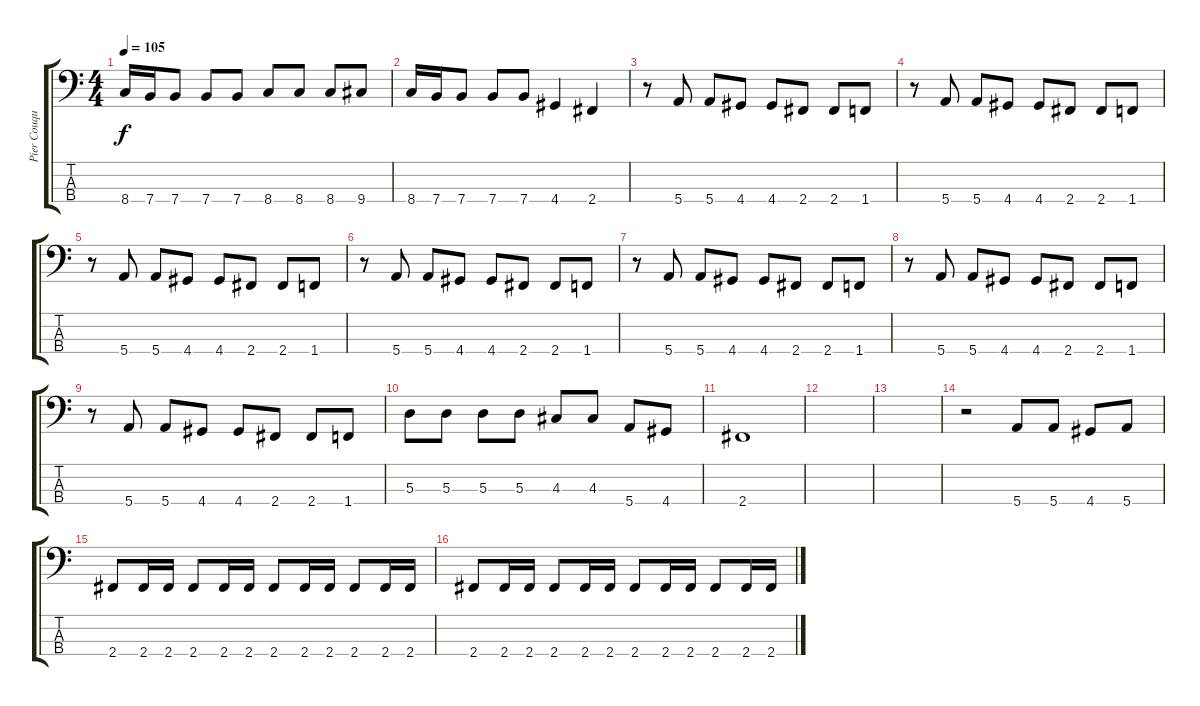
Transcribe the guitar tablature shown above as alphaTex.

\track ("Pier Couquet" "Pier Couqu") {instrument electricbasspick}
\staff {score tabs}
\tuning (G2 D2 A1 E1) {hide}
\ts (4 4)
\tempo 105
\clef f4
\ks c
8.4.16{dy f} 7.4.16 7.4.8 7.4.8 7.4.8 8.4.8 8.4.8 8.4.8 9.4.8 |
8.4.16 7.4.16 7.4.8 7.4.8 7.4.8 4.4.4 2.4.4 |
r.8 5.4.8 5.4.8 4.4.8 4.4.8 2.4.8 2.4.8 1.4.8 |
r.8 5.4.8 5.4.8 4.4.8 4.4.8 2.4.8 2.4.8 1.4.8 |
r.8 5.4.8 5.4.8 4.4.8 4.4.8 2.4.8 2.4.8 1.4.8 |
r.8 5.4.8 5.4.8 4.4.8 4.4.8 2.4.8 2.4.8 1.4.8 |
r.8 5.4.8 5.4.8 4.4.8 4.4.8 2.4.8 2.4.8 1.4.8 |
r.8 5.4.8 5.4.8 4.4.8 4.4.8 2.4.8 2.4.8 1.4.8 |
r.8 5.4.8 5.4.8 4.4.8 4.4.8 2.4.8 2.4.8 1.4.8 |
5.3.8 5.3.8 5.3.8 5.3.8 4.3.8 4.3.8 5.4.8 4.4.8 |
2.4.1 |
|
|
r.2 5.4.8 5.4.8 4.4.8 5.4.8 |
2.4.8 2.4.16 2.4.16 2.4.8 2.4.16 2.4.16 2.4.8 2.4.16 2.4.16 2.4.8 2.4.16 2.4.16 |
2.4.8 2.4.16 2.4.16 2.4.8 2.4.16 2.4.16 2.4.8 2.4.16 2.4.16 2.4.8 2.4.16 2.4{sl}.16
